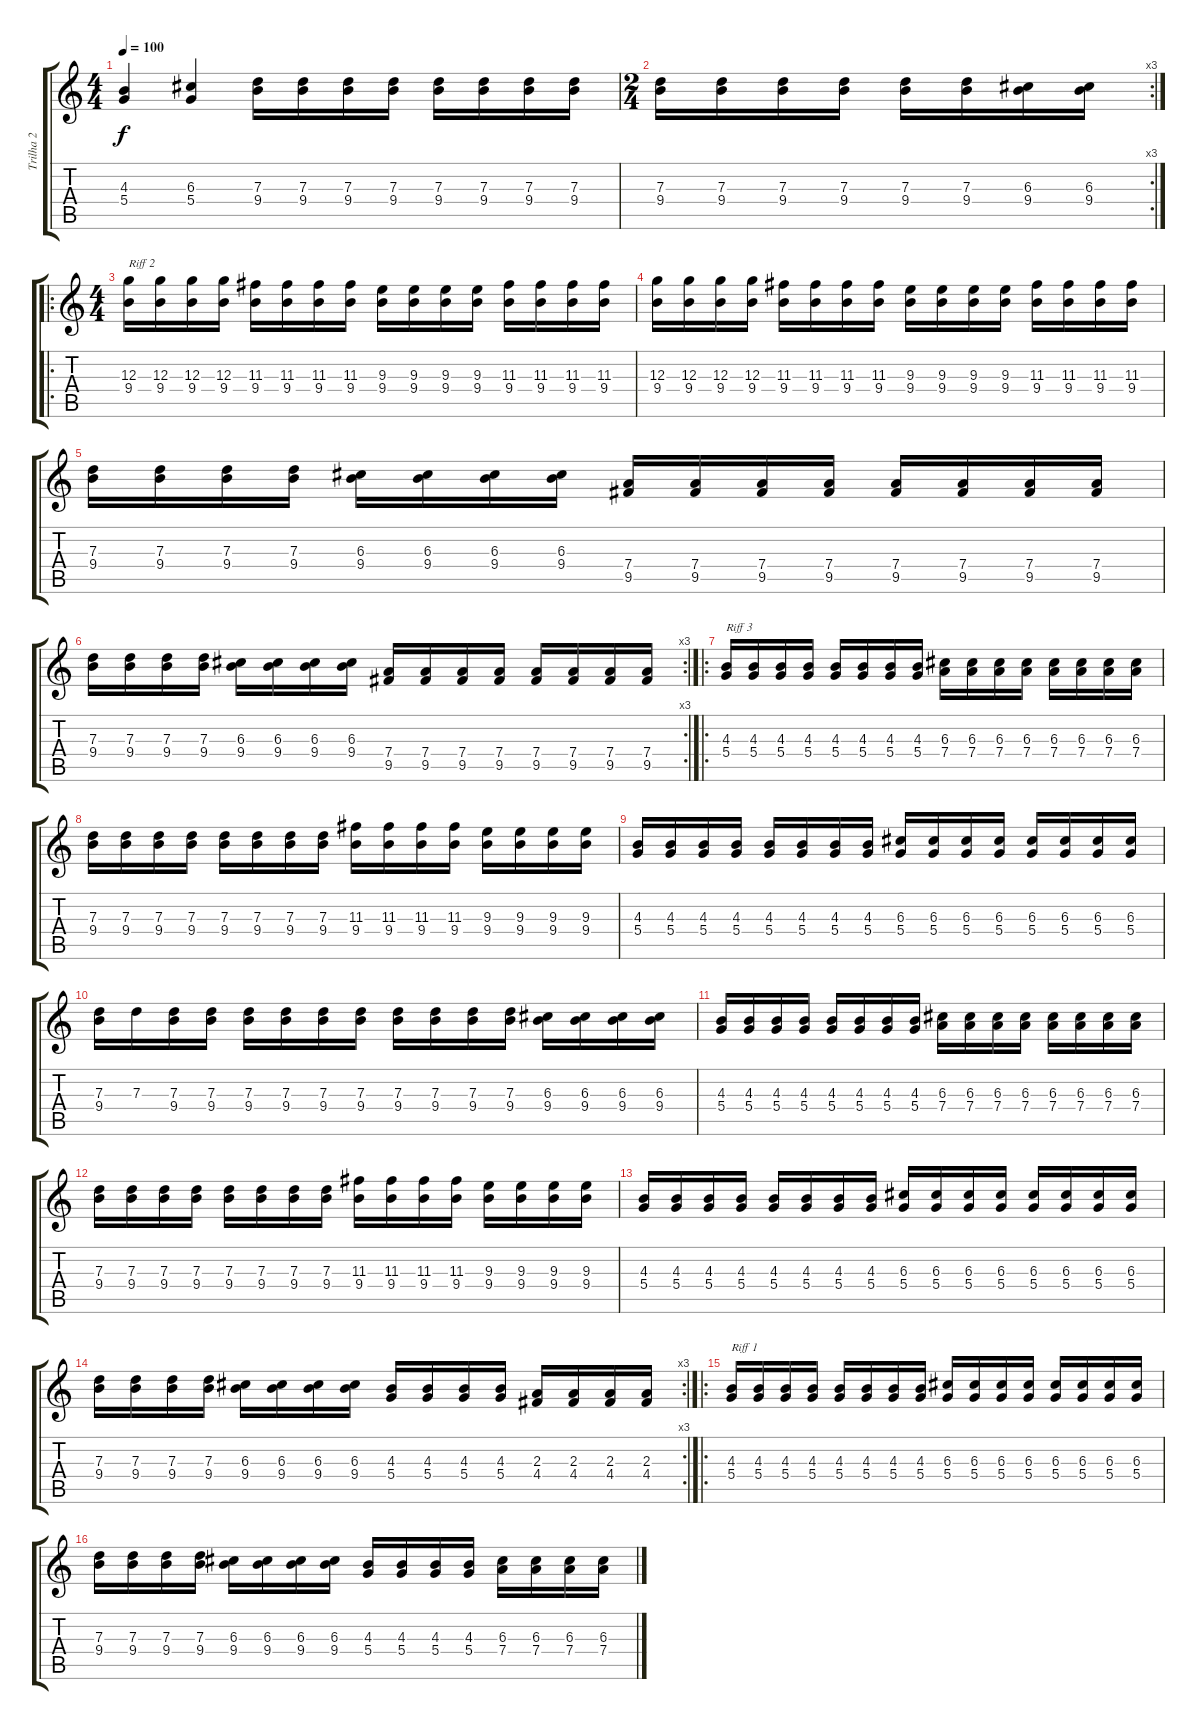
\track ("Trilha 2" "Trilha 2") {instrument distortionguitar}
\staff {score tabs}
\tuning (E4 B3 G3 D3 A2 E2) {hide}
\ts (4 4)
\tempo 100
\clef g2
\ks c
(4.3 5.4).4{dy f} (6.3 5.4).4 (7.3 9.4).16 (7.3 9.4).16 (7.3 9.4).16 (7.3 9.4).16 (7.3 9.4).16 (7.3 9.4).16 (7.3 9.4).16 (7.3 9.4).16 |
\rc 3
\ts (2 4)
(7.3 9.4).16 (7.3 9.4).16 (7.3 9.4).16 (7.3 9.4).16 (7.3 9.4).16 (7.3 9.4).16 (6.3 9.4).16 (6.3 9.4).16 |
\ro
\ts (4 4)
(12.3 9.4).16{txt "Riff 2"} (12.3 9.4).16 (12.3 9.4).16 (12.3 9.4).16 (11.3 9.4).16 (11.3 9.4).16 (11.3 9.4).16 (11.3 9.4).16 (9.3 9.4).16 (9.3 9.4).16 (9.3 9.4).16 (9.3 9.4).16 (11.3 9.4).16 (11.3 9.4).16 (11.3 9.4).16 (11.3 9.4).16 |
(12.3 9.4).16 (12.3 9.4).16 (12.3 9.4).16 (12.3 9.4).16 (11.3 9.4).16 (11.3 9.4).16 (11.3 9.4).16 (11.3 9.4).16 (9.3 9.4).16 (9.3 9.4).16 (9.3 9.4).16 (9.3 9.4).16 (11.3 9.4).16 (11.3 9.4).16 (11.3 9.4).16 (11.3 9.4).16 |
(7.3 9.4).16 (7.3 9.4).16 (7.3 9.4).16 (7.3 9.4).16 (6.3 9.4).16 (6.3 9.4).16 (6.3 9.4).16 (6.3 9.4).16 (7.4 9.5).16 (7.4 9.5).16 (7.4 9.5).16 (7.4 9.5).16 (7.4 9.5).16 (7.4 9.5).16 (7.4 9.5).16 (7.4 9.5).16 |
\rc 3
(7.3 9.4).16 (7.3 9.4).16 (7.3 9.4).16 (7.3 9.4).16 (6.3 9.4).16 (6.3 9.4).16 (6.3 9.4).16 (6.3 9.4).16 (7.4 9.5).16 (7.4 9.5).16 (7.4 9.5).16 (7.4 9.5).16 (7.4 9.5).16 (7.4 9.5).16 (7.4 9.5).16 (7.4 9.5).16 |
\ro
(4.3 5.4).16{txt "Riff 3"} (4.3 5.4).16 (4.3 5.4).16 (4.3 5.4).16 (4.3 5.4).16 (4.3 5.4).16 (4.3 5.4).16 (4.3 5.4).16 (6.3 7.4).16 (6.3 7.4).16 (6.3 7.4).16 (6.3 7.4).16 (6.3 7.4).16 (6.3 7.4).16 (6.3 7.4).16 (6.3 7.4).16 |
(7.3 9.4).16 (7.3 9.4).16 (7.3 9.4).16 (7.3 9.4).16 (7.3 9.4).16 (7.3 9.4).16 (7.3 9.4).16 (7.3 9.4).16 (11.3 9.4).16 (11.3 9.4).16 (11.3 9.4).16 (11.3 9.4).16 (9.3 9.4).16 (9.3 9.4).16 (9.3 9.4).16 (9.3 9.4).16 |
(4.3 5.4).16 (4.3 5.4).16 (4.3 5.4).16 (4.3 5.4).16 (4.3 5.4).16 (4.3 5.4).16 (4.3 5.4).16 (4.3 5.4).16 (6.3 5.4).16 (6.3 5.4).16 (6.3 5.4).16 (6.3 5.4).16 (6.3 5.4).16 (6.3 5.4).16 (6.3 5.4).16 (6.3 5.4).16 |
(7.3 9.4).16 7.3.16 (7.3 9.4).16 (7.3 9.4).16 (7.3 9.4).16 (7.3 9.4).16 (7.3 9.4).16 (7.3 9.4).16 (7.3 9.4).16 (7.3 9.4).16 (7.3 9.4).16 (7.3 9.4).16 (6.3 9.4).16 (6.3 9.4).16 (6.3 9.4).16 (6.3 9.4).16 |
(4.3 5.4).16 (4.3 5.4).16 (4.3 5.4).16 (4.3 5.4).16 (4.3 5.4).16 (4.3 5.4).16 (4.3 5.4).16 (4.3 5.4).16 (6.3 7.4).16 (6.3 7.4).16 (6.3 7.4).16 (6.3 7.4).16 (6.3 7.4).16 (6.3 7.4).16 (6.3 7.4).16 (6.3 7.4).16 |
(7.3 9.4).16 (7.3 9.4).16 (7.3 9.4).16 (7.3 9.4).16 (7.3 9.4).16 (7.3 9.4).16 (7.3 9.4).16 (7.3 9.4).16 (11.3 9.4).16 (11.3 9.4).16 (11.3 9.4).16 (11.3 9.4).16 (9.3 9.4).16 (9.3 9.4).16 (9.3 9.4).16 (9.3 9.4).16 |
(4.3 5.4).16 (4.3 5.4).16 (4.3 5.4).16 (4.3 5.4).16 (4.3 5.4).16 (4.3 5.4).16 (4.3 5.4).16 (4.3 5.4).16 (6.3 5.4).16 (6.3 5.4).16 (6.3 5.4).16 (6.3 5.4).16 (6.3 5.4).16 (6.3 5.4).16 (6.3 5.4).16 (6.3 5.4).16 |
\rc 3
(7.3 9.4).16 (7.3 9.4).16 (7.3 9.4).16 (7.3 9.4).16 (6.3 9.4).16 (6.3 9.4).16 (6.3 9.4).16 (6.3 9.4).16 (4.3 5.4).16 (4.3 5.4).16 (4.3 5.4).16 (4.3 5.4).16 (2.3 4.4).16 (2.3 4.4).16 (2.3 4.4).16 (2.3 4.4).16 |
\ro
(4.3 5.4).16{txt "Riff 1"} (4.3 5.4).16 (4.3 5.4).16 (4.3 5.4).16 (4.3 5.4).16 (4.3 5.4).16 (4.3 5.4).16 (4.3 5.4).16 (6.3 5.4).16 (6.3 5.4).16 (6.3 5.4).16 (6.3 5.4).16 (6.3 5.4).16 (6.3 5.4).16 (6.3 5.4).16 (6.3 5.4).16 |
(7.3 9.4).16 (7.3 9.4).16 (7.3 9.4).16 (7.3 9.4).16 (6.3 9.4).16 (6.3 9.4).16 (6.3 9.4).16 (6.3 9.4).16 (4.3 5.4).16 (4.3 5.4).16 (4.3 5.4).16 (4.3 5.4).16 (6.3 7.4).16 (6.3 7.4).16 (6.3 7.4).16 (6.3 7.4).16
